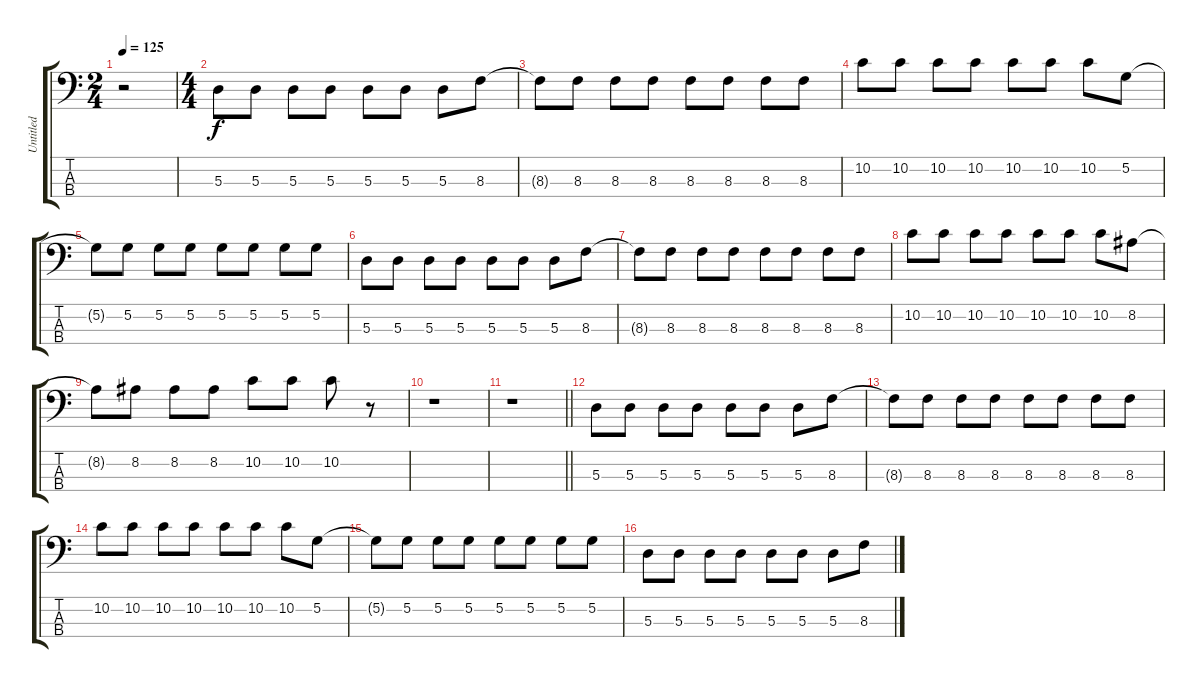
\track ("Untitled" "Untitled") {instrument electricbassfinger}
\staff {score tabs}
\tuning (G2 D2 A1 E1) {hide}
\ts (2 4)
\tempo 125
\clef f4
\ks c
r.2{dy f instrument electricbassfinger} |
\ts (4 4)
5.3.8 5.3.8 5.3.8 5.3.8 5.3.8 5.3.8 5.3.8 8.3.8 |
8.3{t}.8 8.3.8 8.3.8 8.3.8 8.3.8 8.3.8 8.3.8 8.3.8 |
10.2.8 10.2.8 10.2.8 10.2.8 10.2.8 10.2.8 10.2.8 5.2.8 |
5.2{t}.8 5.2.8 5.2.8 5.2.8 5.2.8 5.2.8 5.2.8 5.2.8 |
5.3.8 5.3.8 5.3.8 5.3.8 5.3.8 5.3.8 5.3.8 8.3.8 |
8.3{t}.8 8.3.8 8.3.8 8.3.8 8.3.8 8.3.8 8.3.8 8.3.8 |
10.2.8 10.2.8 10.2.8 10.2.8 10.2.8 10.2.8 10.2.8 8.2.8 |
8.2{t}.8 8.2.8 8.2.8 8.2.8 10.2.8 10.2.8 10.2.8 r.8 |
r.1 |
\barLineRight lightlight
r.1 |
5.3.8 5.3.8 5.3.8 5.3.8 5.3.8 5.3.8 5.3.8 8.3.8 |
8.3{t}.8 8.3.8 8.3.8 8.3.8 8.3.8 8.3.8 8.3.8 8.3.8 |
10.2.8 10.2.8 10.2.8 10.2.8 10.2.8 10.2.8 10.2.8 5.2.8 |
5.2{t}.8 5.2.8 5.2.8 5.2.8 5.2.8 5.2.8 5.2.8 5.2.8 |
5.3.8 5.3.8 5.3.8 5.3.8 5.3.8 5.3.8 5.3.8 8.3.8
